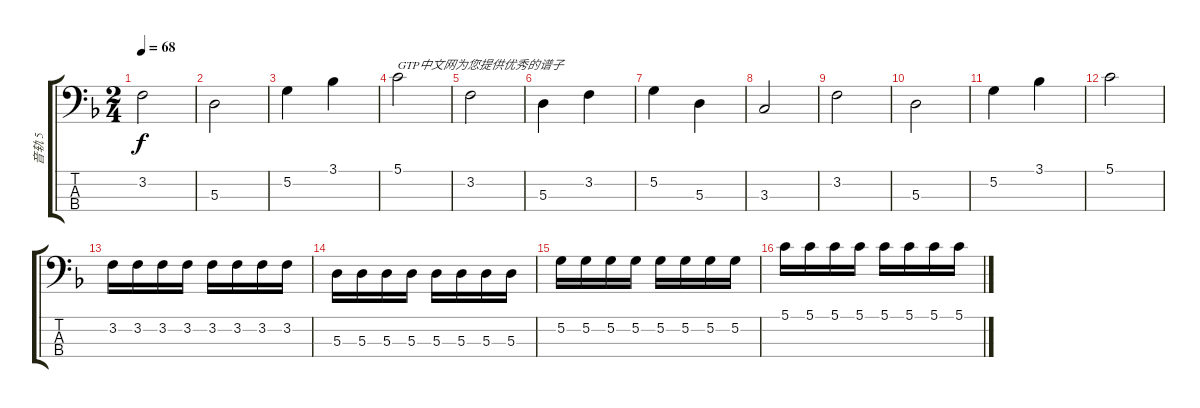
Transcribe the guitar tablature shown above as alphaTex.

\track ("音轨 5" "音轨 5") {instrument electricbassfinger}
\staff {score tabs}
\tuning (G2 D2 A1 E1) {hide}
\ts (2 4)
\tempo 68
\clef f4
\ks f
3.2.2{dy f} |
5.3.2 |
5.2.4 3.1.4 |
5.1.2{txt "GTP中文网为您提供优秀的谱子"} |
3.2.2 |
5.3.4 3.2.4 |
5.2.4 5.3.4 |
3.3.2 |
3.2.2 |
5.3.2 |
5.2.4 3.1.4 |
5.1.2 |
3.2.16 3.2.16 3.2.16 3.2.16 3.2.16 3.2.16 3.2.16 3.2.16 |
5.3.16 5.3.16 5.3.16 5.3.16 5.3.16 5.3.16 5.3.16 5.3.16 |
5.2.16 5.2.16 5.2.16 5.2.16 5.2.16 5.2.16 5.2.16 5.2.16 |
5.1.16 5.1.16 5.1.16 5.1.16 5.1.16 5.1.16 5.1.16 5.1.16
